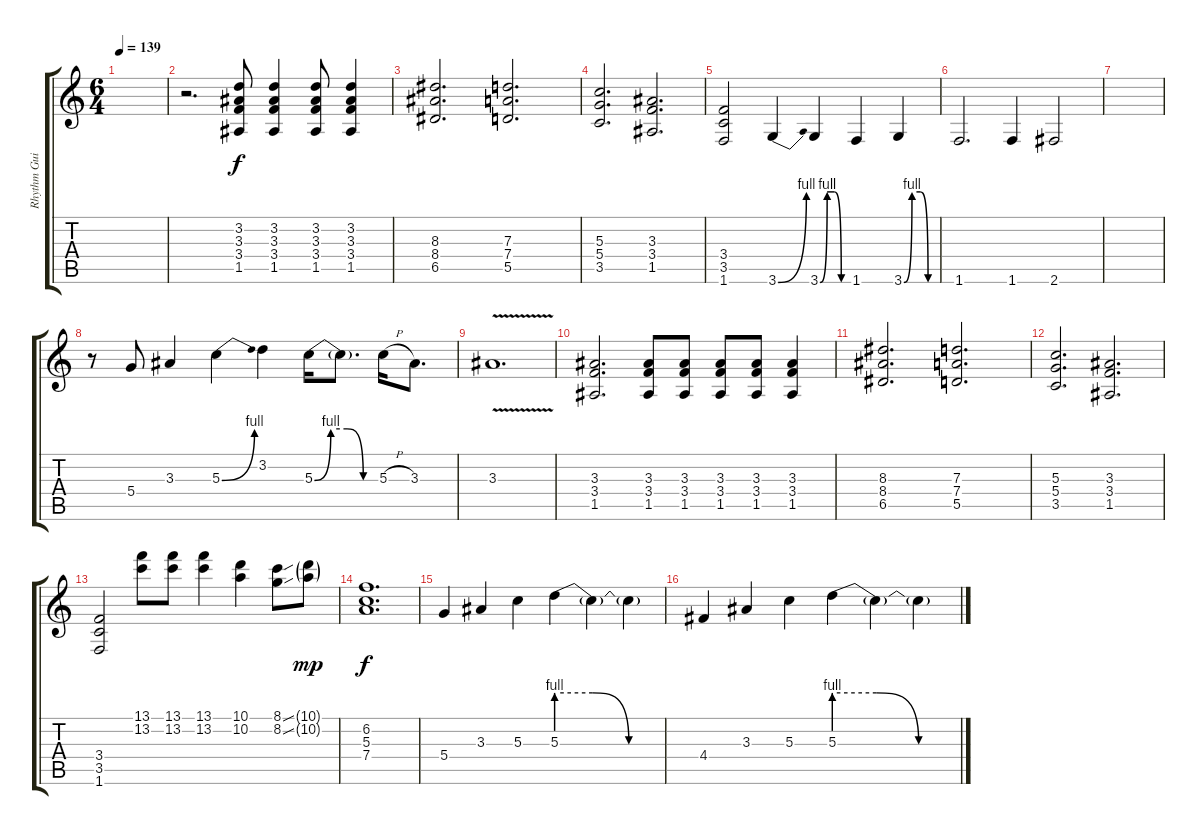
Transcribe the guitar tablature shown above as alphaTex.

\track ("Rhythm Guitar I (David Gilmour)" "Rhythm Gui") {instrument electricguitarclean}
\staff {score tabs}
\tuning (E4 B3 G3 D3 A2 E2) {hide}
\ts (6 4)
\tempo 139
\clef g2
\ks c
|
r.2{d} (3.2 3.3 3.4 1.5).8 (3.2 3.3 3.4 1.5).4 (3.2 3.3 3.4 1.5).8 (3.2 3.3 3.4 1.5).4 |
(8.3 8.4 6.5).2{d} (7.3 7.4 5.5).2{d} |
(5.3 5.4 3.5).2{d} (3.3 3.4 1.5).2{d} |
(3.4 3.5 1.6).2 3.6{be (bend 0 0 60 4)}.4 3.6{be (custom 0 0 15 4 30 4 45 0 60 0)}.4 1.6.4 3.6{be (custom 0 0 15 4 30 4 45 0 60 0)}.4 |
1.6.2{d} 1.6.4 2.6.2 |
|
r.8 5.4.8 3.3.4 5.3{be (bend 0 0 60 4)}.4 3.2.4 5.3{be (custom 0 0 15 4 30 4 45 0 60 0)}.16 5.3{t}.8{d} 5.3{h}.16 3.3.8{d} |
3.3{v}.1{d} |
(3.3 3.4 1.5).2{d} (3.3 3.4 1.5).8 (3.3 3.4 1.5).8 (3.3 3.4 1.5).8 (3.3 3.4 1.5).8 (3.3 3.4 1.5).4 |
(8.3 8.4 6.5).2{d} (7.3 7.4 5.5).2{d} |
(5.3 5.4 3.5).2{d} (3.3 3.4 1.5).2{d} |
(3.4 3.5 1.6).2 (13.1 13.2).8 (13.1 13.2).8 (13.1 13.2).4 (10.1 10.2).4 (8.1{ss} 8.2{ss}).8 (10.1{g} 10.2{g}).8{dy mp} |
(6.2 5.3 7.4).1{d dy f} |
5.4.4 3.3.4 5.3.4 5.3{be (custom 0 4 20 4 40 0 60 0)}.4 5.3{t}.4 5.3{t}.4 |
4.4.4 3.3.4 5.3.4 5.3{be (custom 0 4 20 4 40 0 60 0)}.4 5.3{t}.4 5.3{t}.4
